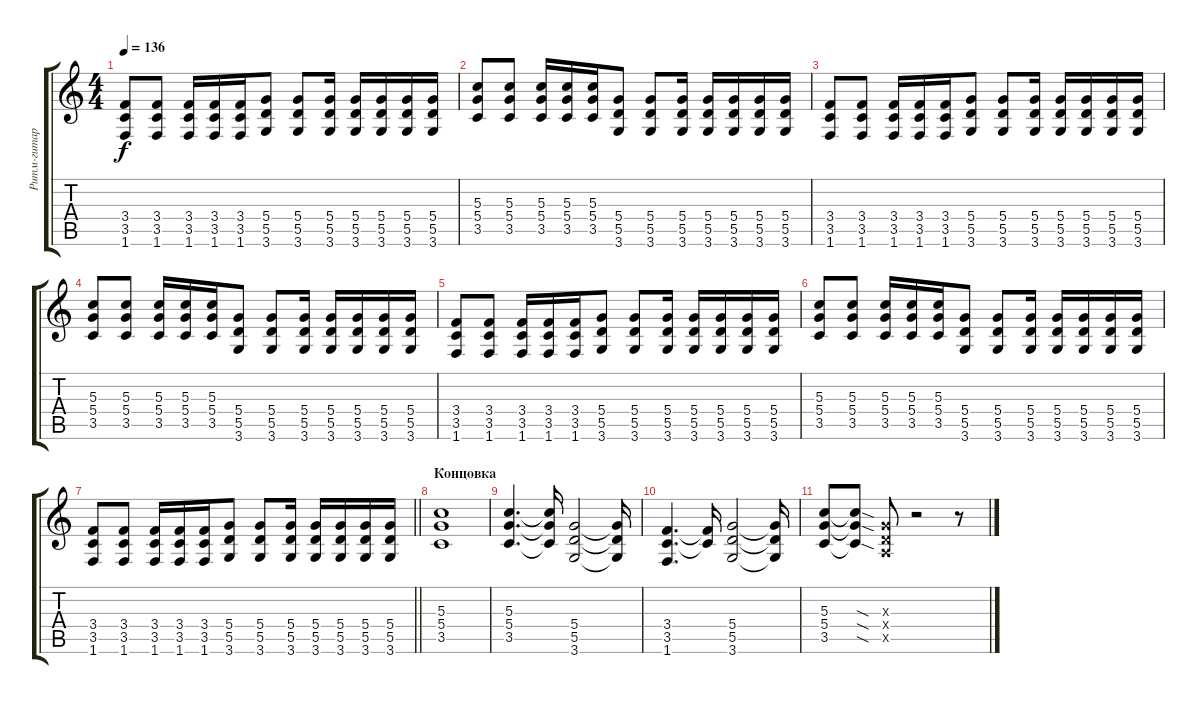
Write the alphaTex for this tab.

\track ("Ритм-гитара" "Ритм-гитар") {instrument overdrivenguitar}
\staff {score tabs}
\tuning (E4 B3 G3 D3 A2 E2) {hide}
\ts (4 4)
\tempo 136
\clef g2
\ks c
(3.4 3.5 1.6).8{dy f} (3.4 3.5 1.6).8 (3.4 3.5 1.6).16 (3.4 3.5 1.6).16 (3.4 3.5 1.6).16 (5.4 5.5 3.6).8 (5.4 5.5 3.6).8 (5.4 5.5 3.6).16 (5.4 5.5 3.6).16 (5.4 5.5 3.6).16 (5.4 5.5 3.6).16 (5.4 5.5 3.6).16 |
(5.3 5.4 3.5).8 (5.3 5.4 3.5).8 (5.3 5.4 3.5).16 (5.3 5.4 3.5).16 (5.3 5.4 3.5).16 (5.4 5.5 3.6).8 (5.4 5.5 3.6).8 (5.4 5.5 3.6).16 (5.4 5.5 3.6).16 (5.4 5.5 3.6).16 (5.4 5.5 3.6).16 (5.4 5.5 3.6).16 |
(3.4 3.5 1.6).8 (3.4 3.5 1.6).8 (3.4 3.5 1.6).16 (3.4 3.5 1.6).16 (3.4 3.5 1.6).16 (5.4 5.5 3.6).8 (5.4 5.5 3.6).8 (5.4 5.5 3.6).16 (5.4 5.5 3.6).16 (5.4 5.5 3.6).16 (5.4 5.5 3.6).16 (5.4 5.5 3.6).16 |
(5.3 5.4 3.5).8 (5.3 5.4 3.5).8 (5.3 5.4 3.5).16 (5.3 5.4 3.5).16 (5.3 5.4 3.5).16 (5.4 5.5 3.6).8 (5.4 5.5 3.6).8 (5.4 5.5 3.6).16 (5.4 5.5 3.6).16 (5.4 5.5 3.6).16 (5.4 5.5 3.6).16 (5.4 5.5 3.6).16 |
(3.4 3.5 1.6).8 (3.4 3.5 1.6).8 (3.4 3.5 1.6).16 (3.4 3.5 1.6).16 (3.4 3.5 1.6).16 (5.4 5.5 3.6).8 (5.4 5.5 3.6).8 (5.4 5.5 3.6).16 (5.4 5.5 3.6).16 (5.4 5.5 3.6).16 (5.4 5.5 3.6).16 (5.4 5.5 3.6).16 |
(5.3 5.4 3.5).8 (5.3 5.4 3.5).8 (5.3 5.4 3.5).16 (5.3 5.4 3.5).16 (5.3 5.4 3.5).16 (5.4 5.5 3.6).8 (5.4 5.5 3.6).8 (5.4 5.5 3.6).16 (5.4 5.5 3.6).16 (5.4 5.5 3.6).16 (5.4 5.5 3.6).16 (5.4 5.5 3.6).16 |
\barLineRight lightlight
(3.4 3.5 1.6).8 (3.4 3.5 1.6).8 (3.4 3.5 1.6).16 (3.4 3.5 1.6).16 (3.4 3.5 1.6).16 (5.4 5.5 3.6).8 (5.4 5.5 3.6).8 (5.4 5.5 3.6).16 (5.4 5.5 3.6).16 (5.4 5.5 3.6).16 (5.4 5.5 3.6).16 (5.4 5.5 3.6).16 |
\section ("" "Концовка")
(5.3 5.4 3.5).1 |
(5.3 5.4 3.5).4{d} (5.3{t} 5.4{t} 3.5{t}).16 (5.4 5.5 3.6).2 (5.4{t} 5.5{t} 3.6{t}).16 |
(3.4 3.5 1.6).4{d} (3.4{t} 3.5{t}).16 (5.4 5.5 3.6).2 (5.4{t} 5.5{t} 3.6{t}).16 |
(5.3 5.4 3.5).8 (5.3{sod t} 5.4{sod t} 3.5{sod t}).8 (0.3{x} 0.4{x} 0.5{x}).8 r.2 r.8
